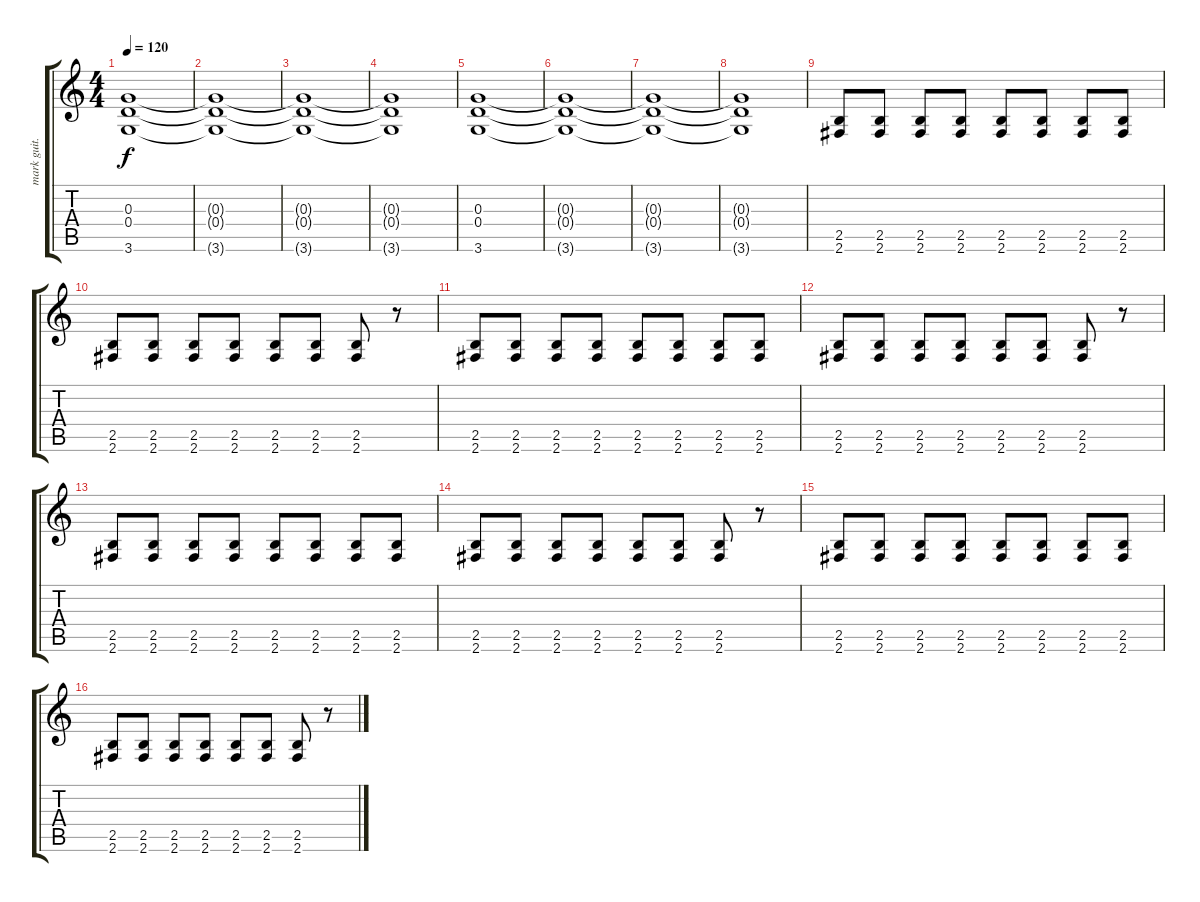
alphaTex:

\track ("mark guit." "mark guit.") {instrument distortionguitar}
\staff {score tabs}
\tuning (E4 B3 G3 D3 A2 E2) {hide}
\ts (4 4)
\tempo 120
\clef g2
\ks c
(0.3 0.4 3.6).1{dy f volume 16} |
(0.3{t} 0.4{t} 3.6{t}).1 |
(0.3{t} 0.4{t} 3.6{t}).1 |
(0.3{t} 0.4{t} 3.6{t}).1 |
(0.3 0.4 3.6).1{volume 16} |
(0.3{t} 0.4{t} 3.6{t}).1 |
(0.3{t} 0.4{t} 3.6{t}).1 |
(0.3{t} 0.4{t} 3.6{t}).1 |
(2.5 2.6).8{volume 16} (2.5 2.6).8 (2.5 2.6).8 (2.5 2.6).8 (2.5 2.6).8 (2.5 2.6).8 (2.5 2.6).8 (2.5 2.6).8 |
(2.5 2.6).8 (2.5 2.6).8 (2.5 2.6).8 (2.5 2.6).8 (2.5 2.6).8 (2.5 2.6).8 (2.5 2.6).8 r.8 |
(2.5 2.6).8 (2.5 2.6).8 (2.5 2.6).8 (2.5 2.6).8 (2.5 2.6).8 (2.5 2.6).8 (2.5 2.6).8 (2.5 2.6).8 |
(2.5 2.6).8 (2.5 2.6).8 (2.5 2.6).8 (2.5 2.6).8 (2.5 2.6).8 (2.5 2.6).8 (2.5 2.6).8 r.8 |
(2.5 2.6).8 (2.5 2.6).8 (2.5 2.6).8 (2.5 2.6).8 (2.5 2.6).8 (2.5 2.6).8 (2.5 2.6).8 (2.5 2.6).8 |
(2.5 2.6).8 (2.5 2.6).8 (2.5 2.6).8 (2.5 2.6).8 (2.5 2.6).8 (2.5 2.6).8 (2.5 2.6).8 r.8 |
(2.5 2.6).8 (2.5 2.6).8 (2.5 2.6).8 (2.5 2.6).8 (2.5 2.6).8 (2.5 2.6).8 (2.5 2.6).8 (2.5 2.6).8 |
(2.5 2.6).8 (2.5 2.6).8 (2.5 2.6).8 (2.5 2.6).8 (2.5 2.6).8 (2.5 2.6).8 (2.5 2.6).8 r.8
